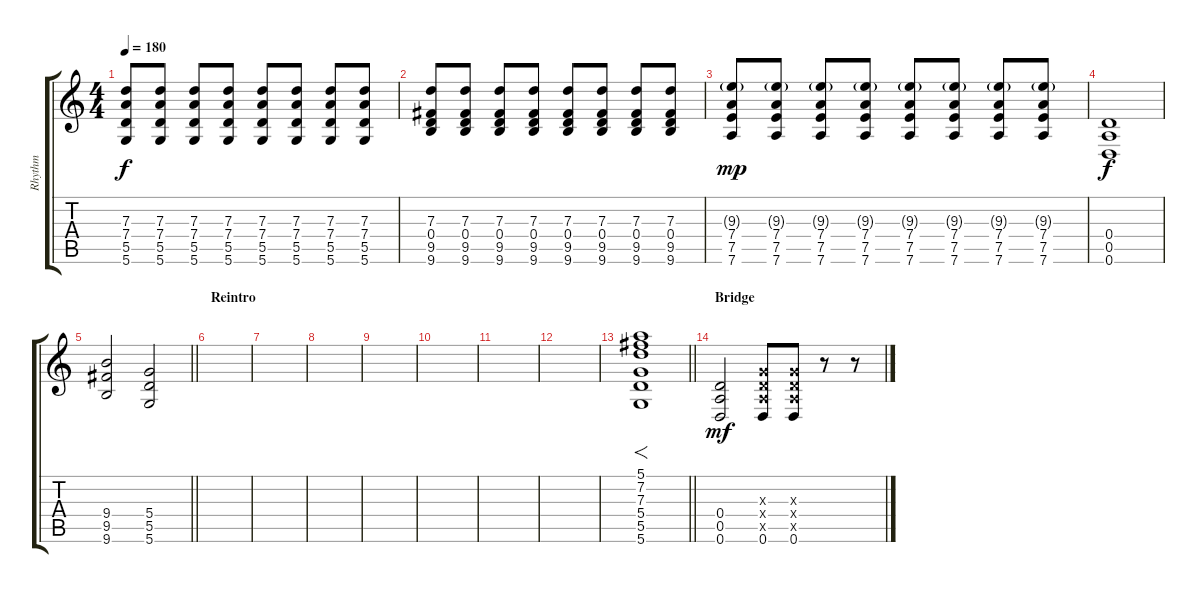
\track ("Rhythm" "Rhythm") {instrument distortionguitar}
\staff {score tabs}
\tuning (E4 B3 G3 D3 A2 D2) {hide}
\ts (4 4)
\tempo 180
\clef g2
\ks c
(7.3 7.4 5.5 5.6).8{dy f} (7.3 7.4 5.5 5.6).8 (7.3 7.4 5.5 5.6).8 (7.3 7.4 5.5 5.6).8 (7.3 7.4 5.5 5.6).8 (7.3 7.4 5.5 5.6).8 (7.3 7.4 5.5 5.6).8 (7.3 7.4 5.5 5.6).8 |
(7.3 0.4 9.5 9.6).8 (7.3 0.4 9.5 9.6).8 (7.3 0.4 9.5 9.6).8 (7.3 0.4 9.5 9.6).8 (7.3 0.4 9.5 9.6).8 (7.3 0.4 9.5 9.6).8 (7.3 0.4 9.5 9.6).8 (7.3 0.4 9.5 9.6).8 |
(9.3{g} 7.4 7.5 7.6).8{dy mp} (9.3{g} 7.4 7.5 7.6).8 (9.3{g} 7.4 7.5 7.6).8 (9.3{g} 7.4 7.5 7.6).8 (9.3{g} 7.4 7.5 7.6).8 (9.3{g} 7.4 7.5 7.6).8 (9.3{g} 7.4 7.5 7.6).8 (9.3{g} 7.4 7.5 7.6).8 |
(0.4 0.5 0.6).1{dy f} |
\barLineRight lightlight
(9.4 9.5 9.6).2 (5.4 5.5 5.6).2 |
\section ("" "Reintro")
|
|
|
|
|
|
|
\barLineRight lightlight
(5.1 7.2 7.3 5.4 5.5 5.6).1{f} |
\section ("" "Bridge")
(0.4 0.5 0.6).2{dy mf} (0.3{x} 0.4{x} 0.5{x} 0.6).8 (0.3{x} 0.4{x} 0.5{x} 0.6).8 r.8 r.8
